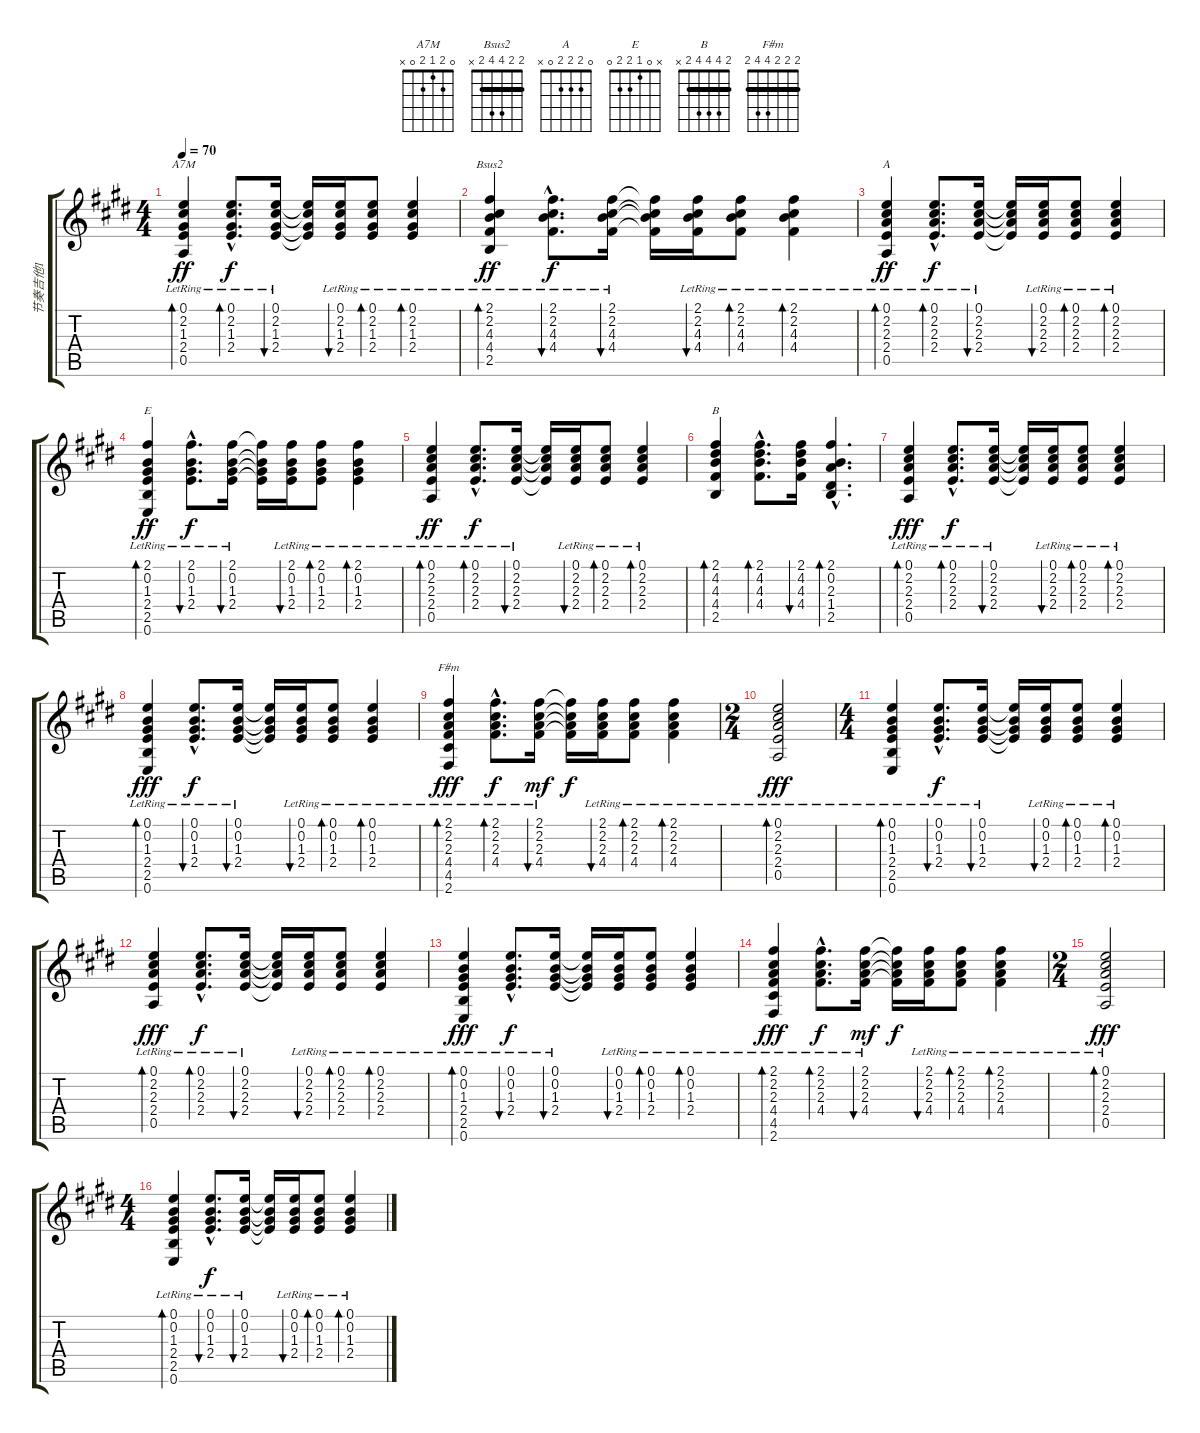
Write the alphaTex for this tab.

\track ("节奏吉他1" "节奏吉他1") {instrument acousticguitarsteel}
\staff {score tabs}
\tuning (E4 B3 G3 D3 A2 E2) {hide}
\chord ("A7M" 0 2 1 2 0 x)
\chord ("Bsus2" 2 2 4 4 2 x) {barre 2}
\chord ("A" 0 2 2 2 0 x)
\chord ("E" x 0 1 2 2 0)
\chord ("B" 2 4 4 4 2 x) {barre 2}
\chord ("F#m" 2 2 2 4 4 2) {barre 2}
\ts (4 4)
\tempo 70
\clef g2
\ks e
(0.1{lr} 2.2{lr} 1.3{lr} 2.4{lr} 0.5{lr}).4{bd 30 ch "A7M" dy ff} (0.1{hac lr} 2.2{hac lr} 1.3{hac lr} 2.4{hac lr}).8{d bd 30 dy f} (0.1{lr} 2.2{lr} 1.3{lr} 2.4{lr}).16{bu 30} (0.1{t} 2.2{t} 1.3{t} 2.4{t}).16 (0.1{lr} 2.2{lr} 1.3{lr} 2.4{lr}).16{bu 30} (0.1{lr} 2.2{lr} 1.3{lr} 2.4{lr}).8{bd 30} (0.1{lr} 2.2{lr} 1.3{lr} 2.4{lr}).4{bd 30} |
(2.1{lr} 2.2{lr} 4.3{lr} 4.4{lr} 2.5{lr}).4{bd 30 ch "Bsus2" dy ff} (2.1{hac lr} 2.2{hac lr} 4.3{hac lr} 4.4{hac lr}).8{d bu 30 dy f} (2.1{lr} 2.2{lr} 4.3{lr} 4.4{lr}).16{bu 30} (2.1{t} 2.2{t} 4.3{t} 4.4{t}).16 (2.1{lr} 2.2{lr} 4.3{lr} 4.4{lr}).16{bu 30} (2.1{lr} 2.2{lr} 4.3{lr} 4.4{lr}).8{bd 30} (2.1{lr} 2.2{lr} 4.3{lr} 4.4{lr}).4{bd 30} |
(0.1{lr} 2.2{lr} 2.3{lr} 2.4{lr} 0.5{lr}).4{bd 30 ch "A" dy ff} (0.1{hac lr} 2.2{hac lr} 2.3{hac lr} 2.4{hac lr}).8{d bd 30 dy f} (0.1{lr} 2.2{lr} 2.3{lr} 2.4{lr}).16{bu 30} (0.1{t} 2.2{t} 2.3{t} 2.4{t}).16 (0.1{lr} 2.2{lr} 2.3{lr} 2.4{lr}).16{bu 30} (0.1{lr} 2.2{lr} 2.3{lr} 2.4{lr}).8{bd 30} (0.1{lr} 2.2{lr} 2.3{lr} 2.4{lr}).4{bd 30} |
(2.1{lr} 0.2{lr} 1.3{lr} 2.4{lr} 2.5{lr} 0.6{lr}).4{bd 30 ch "E" dy ff} (2.1{hac lr} 0.2{hac lr} 1.3{hac lr} 2.4{hac lr}).8{d bu 30 dy f} (2.1{lr} 0.2{lr} 1.3{lr} 2.4{lr}).16{bu 30} (2.1{t} 0.2{t} 1.3{t} 2.4{t}).16 (2.1{lr} 0.2{lr} 1.3{lr} 2.4{lr}).16{bu 30} (2.1{lr} 0.2{lr} 1.3{lr} 2.4{lr}).8{bd 30} (2.1{lr} 0.2{lr} 1.3{lr} 2.4{lr}).4{bd 30} |
(0.1{lr} 2.2{lr} 2.3{lr} 2.4{lr} 0.5{lr}).4{bd 30 dy ff} (0.1{hac lr} 2.2{hac lr} 2.3{hac lr} 2.4{hac lr}).8{d bd 30 dy f} (0.1{lr} 2.2{lr} 2.3{lr} 2.4{lr}).16{bu 30} (0.1{t} 2.2{t} 2.3{t} 2.4{t}).16 (0.1{lr} 2.2{lr} 2.3{lr} 2.4{lr}).16{bu 30} (0.1{lr} 2.2{lr} 2.3{lr} 2.4{lr}).8{bd 30} (0.1{lr} 2.2{lr} 2.3{lr} 2.4{lr}).4{bd 30} |
(2.1 4.2 4.3 4.4 2.5).4{bd 30 ch "B"} (2.1{hac} 4.2{hac} 4.3{hac} 4.4{hac}).8{d bd 30} (2.1 4.2 4.3 4.4).16{bu 30} (2.1{hac} 0.2{hac} 2.3{hac} 1.4{hac} 2.5{hac}).4{d bd 240} |
(0.1{lr} 2.2{lr} 2.3{lr} 2.4{lr} 0.5{lr}).4{bd 120 dy fff} (0.1{hac lr} 2.2{hac lr} 2.3{hac lr} 2.4{hac lr}).8{d bd 30 dy f} (0.1{lr} 2.2{lr} 2.3{lr} 2.4{lr}).16{bu 30} (0.1{t} 2.2{t} 2.3{t} 2.4{t}).16 (0.1{lr} 2.2{lr} 2.3{lr} 2.4{lr}).16{bu 30} (0.1{lr} 2.2{lr} 2.3{lr} 2.4{lr}).8{bd 30} (0.1{lr} 2.2{lr} 2.3{lr} 2.4{lr}).4{bd 30} |
(0.1{lr} 0.2{lr} 1.3{lr} 2.4{lr} 2.5{lr} 0.6{lr}).4{bd 120 dy fff} (0.1{hac lr} 0.2{hac lr} 1.3{hac lr} 2.4{hac lr}).8{d bu 30 dy f} (0.1{lr} 0.2{lr} 1.3{lr} 2.4{lr}).16{bu 30} (0.1{t} 0.2{t} 1.3{t} 2.4{t}).16 (0.1{lr} 0.2{lr} 1.3{lr} 2.4{lr}).16{bu 30} (0.1{lr} 0.2{lr} 1.3{lr} 2.4{lr}).8{bd 30} (0.1{lr} 0.2{lr} 1.3{lr} 2.4{lr}).4{bd 30} |
(2.1{lr} 2.2{lr} 2.3{lr} 4.4{lr} 4.5{lr} 2.6{lr}).4{bd 120 ch "F#m" dy fff} (2.1{hac lr} 2.2{hac lr} 2.3{hac lr} 4.4{hac lr}).8{d bd 30 dy f} (2.1{lr} 2.2{lr} 2.3{lr} 4.4{lr}).16{bu 30 dy mf} (2.1{t} 2.2{t} 2.3{t} 4.4{t}).16{dy f} (2.1{lr} 2.2{lr} 2.3{lr} 4.4{lr}).16{bu 30} (2.1{lr} 2.2{lr} 2.3{lr} 4.4{lr}).8{bd 30} (2.1{lr} 2.2{lr} 2.3{lr} 4.4{lr}).4{bd 30} |
\ts (2 4)
(0.1{lr} 2.2{lr} 2.3{lr} 2.4{lr} 0.5{lr}).2{bd 120 dy fff} |
\ts (4 4)
(0.1{lr} 0.2{lr} 1.3{lr} 2.4{lr} 2.5{lr} 0.6{lr}).4{bd 120} (0.1{hac lr} 0.2{hac lr} 1.3{hac lr} 2.4{hac lr}).8{d bu 30 dy f} (0.1{lr} 0.2{lr} 1.3{lr} 2.4{lr}).16{bu 30} (0.1{t} 0.2{t} 1.3{t} 2.4{t}).16 (0.1{lr} 0.2{lr} 1.3{lr} 2.4{lr}).16{bu 30} (0.1{lr} 0.2{lr} 1.3{lr} 2.4{lr}).8{bd 30} (0.1{lr} 0.2{lr} 1.3{lr} 2.4{lr}).4{bd 30} |
(0.1{lr} 2.2{lr} 2.3{lr} 2.4{lr} 0.5{lr}).4{bd 120 dy fff} (0.1{hac lr} 2.2{hac lr} 2.3{hac lr} 2.4{hac lr}).8{d bd 30 dy f} (0.1{lr} 2.2{lr} 2.3{lr} 2.4{lr}).16{bu 30} (0.1{t} 2.2{t} 2.3{t} 2.4{t}).16 (0.1{lr} 2.2{lr} 2.3{lr} 2.4{lr}).16{bu 30} (0.1{lr} 2.2{lr} 2.3{lr} 2.4{lr}).8{bd 30} (0.1{lr} 2.2{lr} 2.3{lr} 2.4{lr}).4{bd 30} |
(0.1{lr} 0.2{lr} 1.3{lr} 2.4{lr} 2.5{lr} 0.6{lr}).4{bd 120 dy fff} (0.1{hac lr} 0.2{hac lr} 1.3{hac lr} 2.4{hac lr}).8{d bu 30 dy f} (0.1{lr} 0.2{lr} 1.3{lr} 2.4{lr}).16{bu 30} (0.1{t} 0.2{t} 1.3{t} 2.4{t}).16 (0.1{lr} 0.2{lr} 1.3{lr} 2.4{lr}).16{bu 30} (0.1{lr} 0.2{lr} 1.3{lr} 2.4{lr}).8{bd 30} (0.1{lr} 0.2{lr} 1.3{lr} 2.4{lr}).4{bd 30} |
(2.1{lr} 2.2{lr} 2.3{lr} 4.4{lr} 4.5{lr} 2.6{lr}).4{bd 120 dy fff} (2.1{hac lr} 2.2{hac lr} 2.3{hac lr} 4.4{hac lr}).8{d bd 30 dy f} (2.1{lr} 2.2{lr} 2.3{lr} 4.4{lr}).16{bu 30 dy mf} (2.1{t} 2.2{t} 2.3{t} 4.4{t}).16{dy f} (2.1{lr} 2.2{lr} 2.3{lr} 4.4{lr}).16{bu 30} (2.1{lr} 2.2{lr} 2.3{lr} 4.4{lr}).8{bd 30} (2.1{lr} 2.2{lr} 2.3{lr} 4.4{lr}).4{bd 30} |
\ts (2 4)
(0.1{lr} 2.2{lr} 2.3{lr} 2.4{lr} 0.5{lr}).2{bd 120 dy fff} |
\ts (4 4)
(0.1{lr} 0.2{lr} 1.3{lr} 2.4{lr} 2.5{lr} 0.6{lr}).4{bd 120} (0.1{hac lr} 0.2{hac lr} 1.3{hac lr} 2.4{hac lr}).8{d bu 30 dy f} (0.1{lr} 0.2{lr} 1.3{lr} 2.4{lr}).16{bu 30} (0.1{t} 0.2{t} 1.3{t} 2.4{t}).16 (0.1{lr} 0.2{lr} 1.3{lr} 2.4{lr}).16{bu 30} (0.1{lr} 0.2{lr} 1.3{lr} 2.4{lr}).8{bd 30} (0.1{lr} 0.2{lr} 1.3{lr} 2.4{lr}).4{bd 30}
